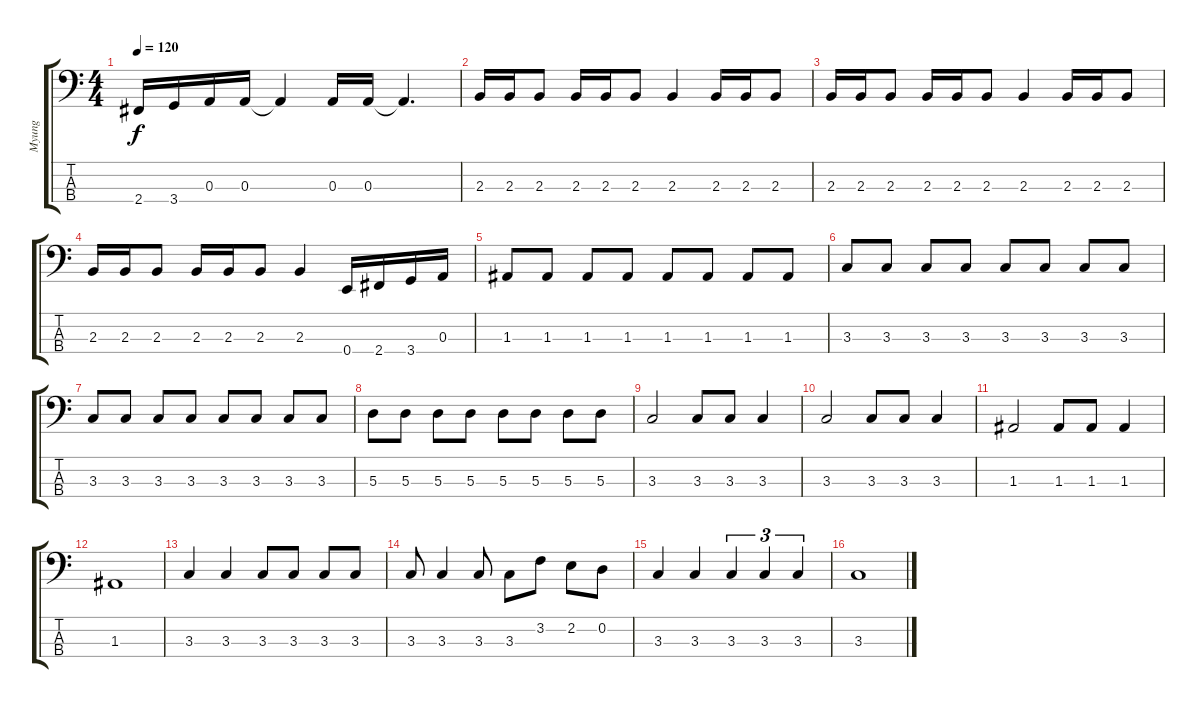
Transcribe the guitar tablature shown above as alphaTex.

\track ("Myung" "Myung") {instrument electricbassfinger}
\staff {score tabs}
\tuning (G2 D2 A1 E1) {hide}
\ts (4 4)
\tempo 120
\clef f4
\ks c
2.4.16{dy f} 3.4.16 0.3.16 0.3.16 0.3{t}.4 0.3.16 0.3.16 0.3{t}.4{d} |
2.3.16 2.3.16 2.3.8 2.3.16 2.3.16 2.3.8 2.3.4 2.3.16 2.3.16 2.3.8 |
2.3.16 2.3.16 2.3.8 2.3.16 2.3.16 2.3.8 2.3.4 2.3.16 2.3.16 2.3.8 |
2.3.16 2.3.16 2.3.8 2.3.16 2.3.16 2.3.8 2.3.4 0.4.16 2.4.16 3.4.16 0.3.16 |
1.3.8 1.3.8 1.3.8 1.3.8 1.3.8 1.3.8 1.3.8 1.3.8 |
3.3.8 3.3.8 3.3.8 3.3.8 3.3.8 3.3.8 3.3.8 3.3.8 |
3.3.8 3.3.8 3.3.8 3.3.8 3.3.8 3.3.8 3.3.8 3.3.8 |
5.3.8 5.3.8 5.3.8 5.3.8 5.3.8 5.3.8 5.3.8 5.3.8 |
3.3.2 3.3.8 3.3.8 3.3.4 |
3.3.2 3.3.8 3.3.8 3.3.4 |
1.3.2 1.3.8 1.3.8 1.3.4 |
1.3.1 |
3.3.4 3.3.4 3.3.8 3.3.8 3.3.8 3.3.8 |
3.3.8 3.3.4 3.3.8 3.3.8 3.2.8 2.2.8 0.2.8 |
3.3.4 3.3.4 3.3.4{tu (3 2)} 3.3.4{tu (3 2)} 3.3.4{tu (3 2)} |
3.3.1
